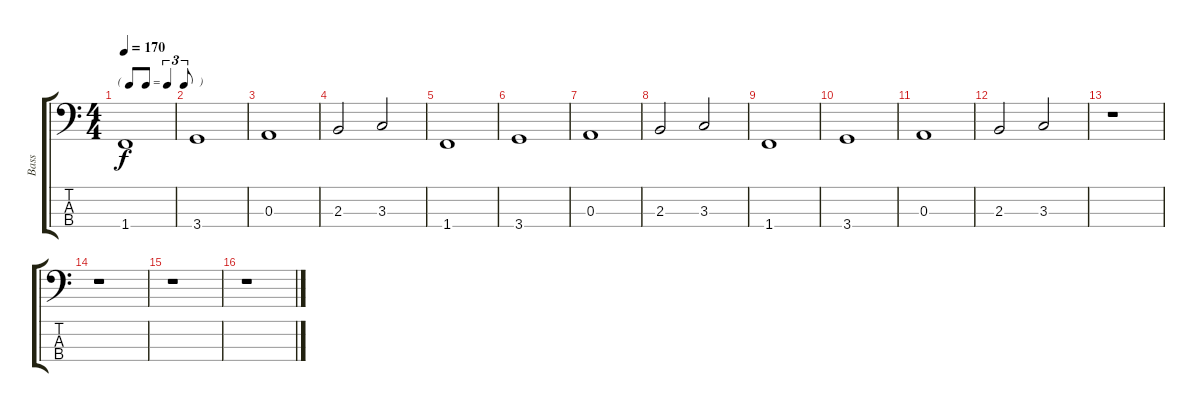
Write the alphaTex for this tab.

\track ("Bass" "Bass") {instrument electricbasspick}
\staff {score tabs}
\tuning (G2 D2 A1 E1) {hide}
\ts (4 4)
\tf triplet8th
\tempo 170
\clef f4
\ks c
1.4.1{dy f} |
3.4.1 |
0.3.1 |
2.3.2 3.3.2 |
1.4.1 |
3.4.1 |
0.3.1 |
2.3.2 3.3.2 |
1.4.1 |
3.4.1 |
0.3.1 |
2.3.2 3.3.2 |
r.1 |
r.1 |
r.1 |
r.1
